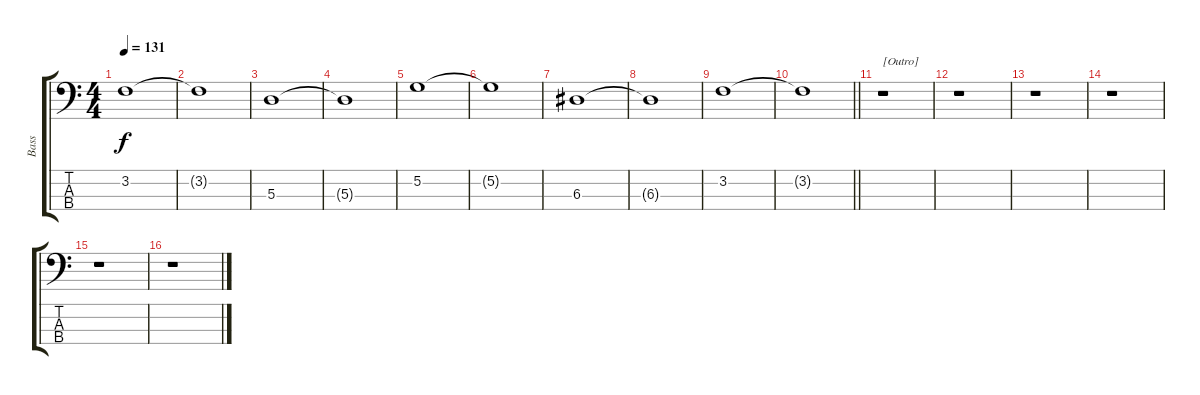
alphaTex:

\track ("Bass" "Bass") {instrument electricbassfinger}
\staff {score tabs}
\tuning (G2 D2 A1 E1) {hide}
\ts (4 4)
\tempo 131
\clef f4
\ks c
3.2.1{dy f} |
3.2{t}.1 |
5.3.1 |
5.3{t}.1 |
5.2.1 |
5.2{t}.1 |
6.3.1 |
6.3{t}.1 |
3.2.1 |
\barLineRight lightlight
3.2{t}.1 |
r.1{txt "[Outro]"} |
r.1 |
r.1 |
r.1 |
r.1 |
r.1
